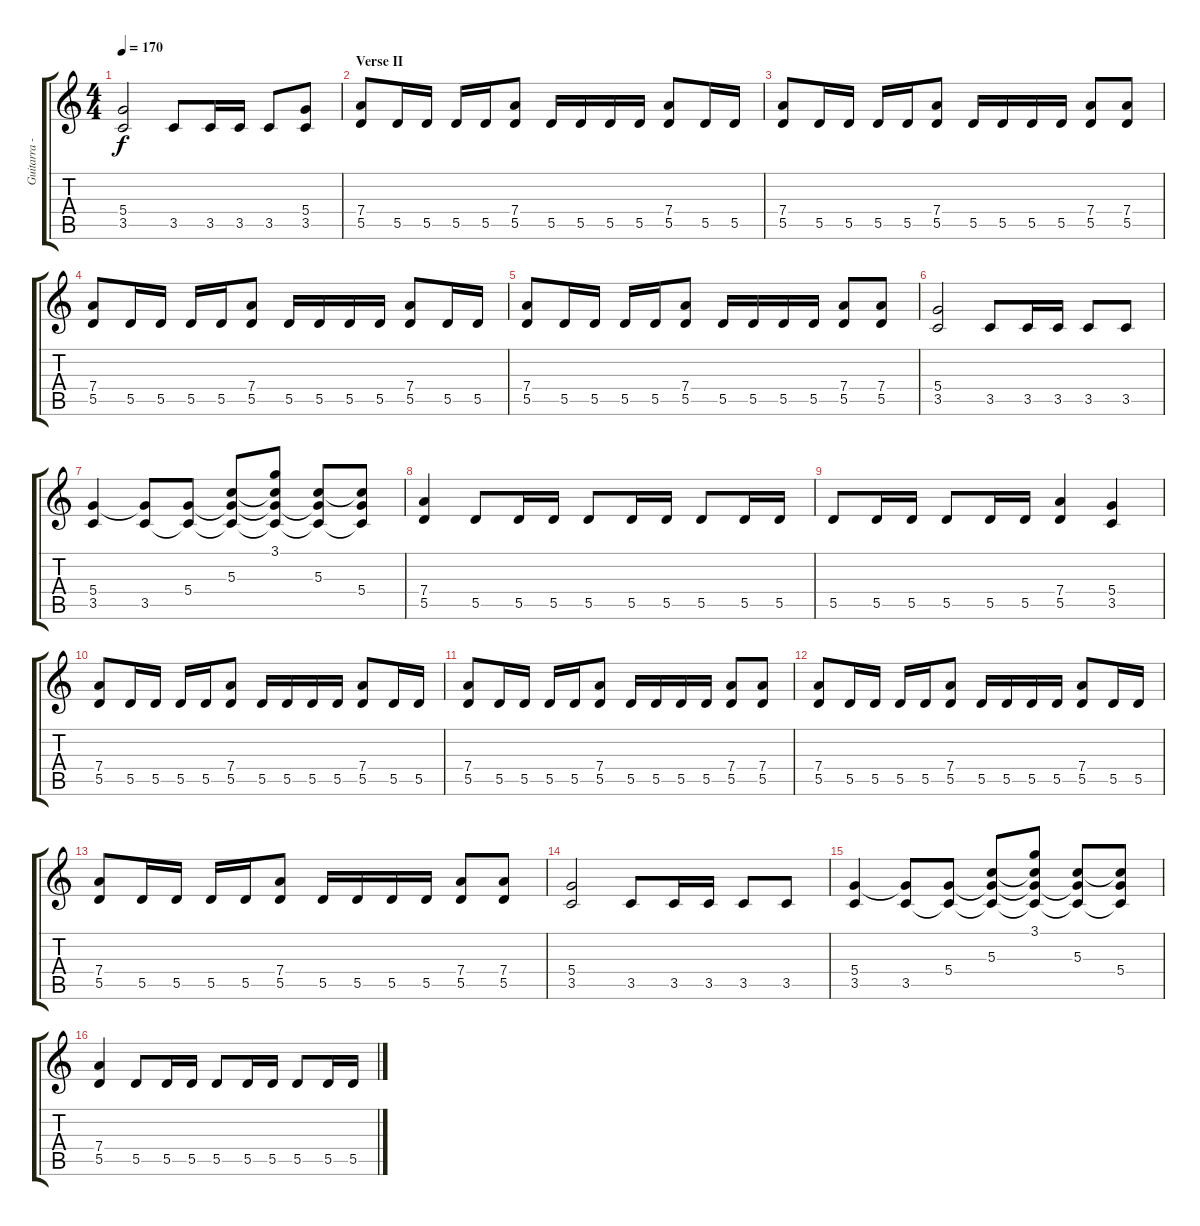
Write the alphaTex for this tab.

\track ("Guitarra - Guitar" "Guitarra -") {instrument distortionguitar}
\staff {score tabs}
\tuning (E4 B3 G3 D3 A2 E2) {hide}
\ts (4 4)
\tempo 170
\clef g2
\ks c
(5.4 3.5).2{dy f} 3.5.8 3.5.16 3.5.16 3.5.8 (5.4 3.5).8 |
\section ("" "Verse II")
(7.4 5.5).8 5.5.16 5.5.16 5.5.16 5.5.16 (7.4 5.5).8 5.5.16 5.5.16 5.5.16 5.5.16 (7.4 5.5).8 5.5.16 5.5.16 |
(7.4 5.5).8 5.5.16 5.5.16 5.5.16 5.5.16 (7.4 5.5).8 5.5.16 5.5.16 5.5.16 5.5.16 (7.4 5.5).8 (7.4 5.5).8 |
(7.4 5.5).8 5.5.16 5.5.16 5.5.16 5.5.16 (7.4 5.5).8 5.5.16 5.5.16 5.5.16 5.5.16 (7.4 5.5).8 5.5.16 5.5.16 |
(7.4 5.5).8 5.5.16 5.5.16 5.5.16 5.5.16 (7.4 5.5).8 5.5.16 5.5.16 5.5.16 5.5.16 (7.4 5.5).8 (7.4 5.5).8 |
(5.4 3.5).2 3.5.8 3.5.16 3.5.16 3.5.8 3.5.8 |
(5.4 3.5).4 (5.4{t} 3.5).8 (5.4 3.5{t}).8 (5.3 5.4{t} 3.5{t}).8 (3.1 5.3{t} 5.4{t} 3.5{t}).8 (5.3 5.4{t} 3.5{t}).8 (5.3{t} 5.4 3.5{t}).8 |
(7.4 5.5).4 5.5.8 5.5.16 5.5.16 5.5.8 5.5.16 5.5.16 5.5.8 5.5.16 5.5.16 |
5.5.8 5.5.16 5.5.16 5.5.8 5.5.16 5.5.16 (7.4 5.5).4 (5.4 3.5).4 |
(7.4 5.5).8 5.5.16 5.5.16 5.5.16 5.5.16 (7.4 5.5).8 5.5.16 5.5.16 5.5.16 5.5.16 (7.4 5.5).8 5.5.16 5.5.16 |
(7.4 5.5).8 5.5.16 5.5.16 5.5.16 5.5.16 (7.4 5.5).8 5.5.16 5.5.16 5.5.16 5.5.16 (7.4 5.5).8 (7.4 5.5).8 |
(7.4 5.5).8 5.5.16 5.5.16 5.5.16 5.5.16 (7.4 5.5).8 5.5.16 5.5.16 5.5.16 5.5.16 (7.4 5.5).8 5.5.16 5.5.16 |
(7.4 5.5).8 5.5.16 5.5.16 5.5.16 5.5.16 (7.4 5.5).8 5.5.16 5.5.16 5.5.16 5.5.16 (7.4 5.5).8 (7.4 5.5).8 |
(5.4 3.5).2 3.5.8 3.5.16 3.5.16 3.5.8 3.5.8 |
(5.4 3.5).4 (5.4{t} 3.5).8 (5.4 3.5{t}).8 (5.3 5.4{t} 3.5{t}).8 (3.1 5.3{t} 5.4{t} 3.5{t}).8 (5.3 5.4{t} 3.5{t}).8 (5.3{t} 5.4 3.5{t}).8 |
(7.4 5.5).4 5.5.8 5.5.16 5.5.16 5.5.8 5.5.16 5.5.16 5.5.8 5.5.16 5.5.16
